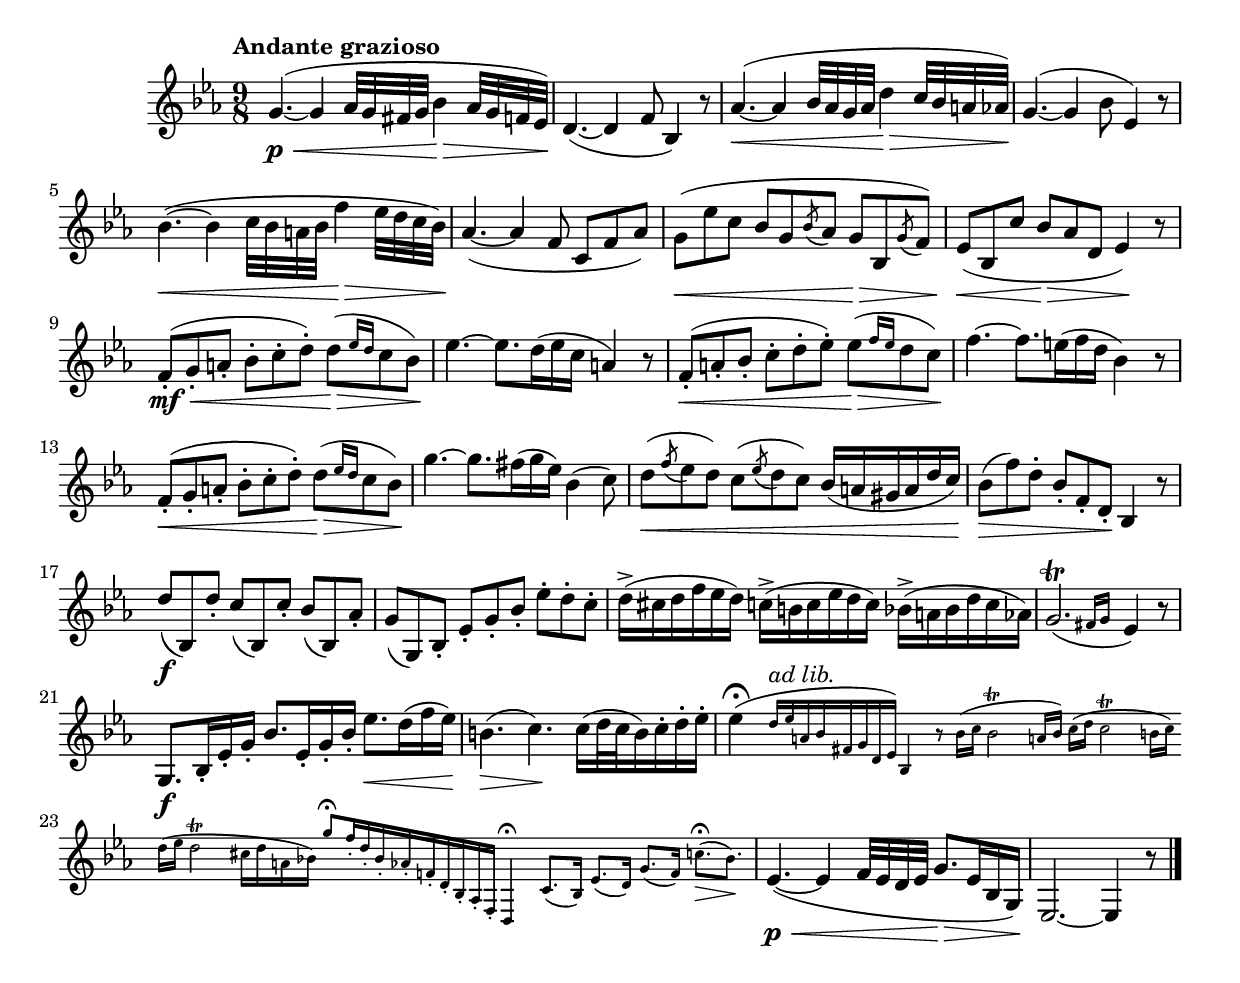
\version "2.22.0"

\include "settings.ily"

\relative {
  \language "english"

  \transposition f

  \tempo "Andante grazioso"

  \key e-flat \major
  \time 9/8

  g'4.~( \p \< g4 a-flat32 g f-sharp g b-flat4 \> a-flat32 g f e-flat) \! |
  d4.~( d4 f8 b-flat,4) r8 |
  a-flat'4.~( \< a-flat4 b-flat32 a-flat g a-flat d4 \> c32 b-flat a a-flat) \! |
  g4.~( g4 b-flat8 e-flat,4) r8 |
  b-flat'4.~( \< b-flat4 c32 b-flat a b-flat f'4 \> e-flat32 d c b-flat) \! |
  a-flat4.~( a-flat4 f8 c f a-flat) |
  g8( \< e-flat' c b-flat g \acciaccatura b-flat a-flat g \> b-flat, \acciaccatura g' f) |
  e-flat8( \< b-flat c' b-flat \> a-flat d, e-flat4) \! r8 |

  f8-.( \mf \< g-. a-. b-flat-. c-. d-.) d[( \> \grace { e-flat16 d } c8 b-flat)] \! |
  e-flat4.~8. d16( e-flat c a4) r8 |
  f8-.( \< a-. b-flat-. c-. d-. e-flat-.) e-flat[( \> \grace { f16 e-flat } d8 c)] \! |
  f4.~8. e16( f d b-flat4) r8 |
  f8-.( \< g-. a-. b-flat-. c-. d-.) d[( \> \grace { e-flat16 d } c8 b-flat)] \! |
  g'4.~8. f-sharp16( g e-flat) b-flat4( c8) |
  d8( \< \acciaccatura f e-flat d) c( \acciaccatura e-flat d c) b-flat16( a g-sharp a d c) |
  b-flat8( \> f') d-. b-flat-. f-. d-. \! b-flat4 r8 |

  d'8( \f b-flat,) d'-. c( b-flat,) c'-. b-flat( b-flat,) a-flat'-. |
  g8( g,) b-flat-. e-flat-. g-. b-flat-. e-flat-. d-. c-. |
  d16->( c-sharp d f e-flat d) c->( b c e-flat d c) b-flat->( a b-flat d c a-flat) |
  \afterGrace g2.\trill( { f-sharp16 g } e-flat4) r8 |
  g,8. \f b-flat16-. e-flat-. g-. b-flat8. e-flat,16-. g-. b-flat-. e-flat8. \< d16( f e-flat) |
  b4.( \> c) \! c16( d32 c b16) c-. d-. e-flat-. |

  \barNumberCheck #23
  \cadenzaOn
  e-flat4\fermata(
  \magnifyMusic \cadenza-magnification {
    d16^\markup { \normalsize \italic "ad lib." }[ e-flat a, b-flat f-sharp g d e-flat]) b-flat4 r8
    b-flat'16([ c] b-flat2\trill a-natural!16[ b-flat]) c16([ d] c2\trill b16[ c]) \bar "" d16([ e-flat] d2\trill c-sharp16[ d a-natural! b-flat])
    g'8\fermata[ f16-. d-. b-flat-. a-flat-. f-. d-. #(if (string=? bass-clef-name "bass^8") #{ \clef \bass-clef-name #}) b-flat-. a-flat-. f-.] d4\fermata
    #(if (string=? bass-clef-name "bass^8") #{ \clef "treble" #}) c'8.[( b-flat16)] e-flat8.[( d16)] g8.[( f16)] c'8.\fermata[( \> b-flat)] \!
  }
  \cadenzaOff \bar "|"
  \set Score.currentBarNumber = #24

  e-flat,4.~( \p \< e-flat4 f32 e-flat d e-flat g8. \> e-flat16 b-flat g) \! |
  e-flat2.~4 r8 | \bar "|."
}
